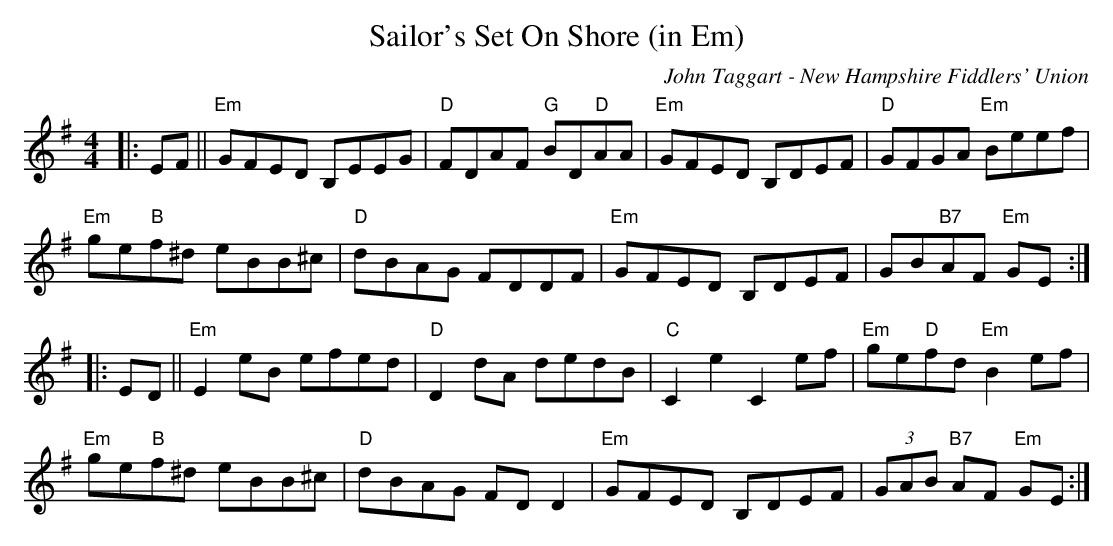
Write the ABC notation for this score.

X:1
T:Sailor's Set On Shore (in Em)
O:John Taggart - New Hampshire Fiddlers' Union
M:4/4
L:1/8
K:Em
|: EF ||\
"Em"GFED B,EEG | "D"FDAF "G"BD"D"AA | "Em"GFED B,DEF | "D"GFGA "Em"Beef |
"Em"ge"B"f^d eBB^c | "D"dBAG FDDF | "Em"GFED B,DEF | GB"B7"AF "Em"GE :|
|: ED ||\
"Em"E2eB efed | "D"D2dA dedB | "C"C2e2 C2ef | "Em"ge"D"fd "Em"B2ef |
"Em"ge"B"f^d eBB^c | "D"dBAG FDD2 | "Em"GFED B,DEF | (3GAB "B7"AF "Em"GE :|
